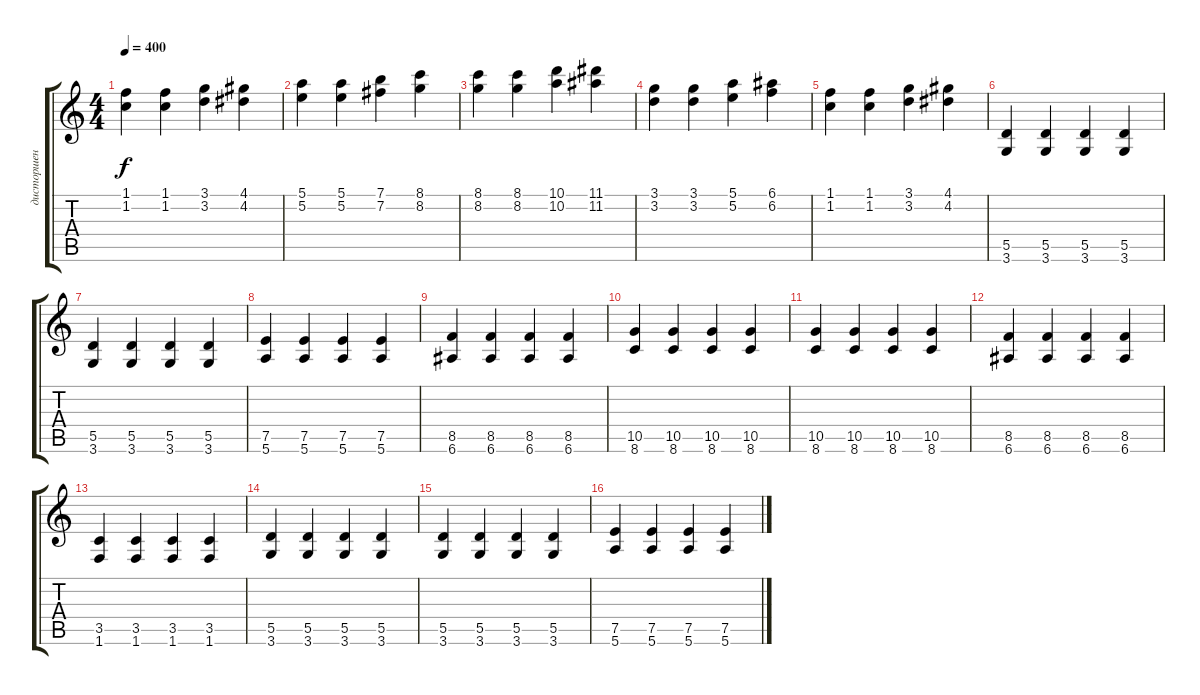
\track ("дисторшен" "дисторшен") {instrument distortionguitar}
\staff {score tabs}
\tuning (E4 B3 G3 D3 A2 E2) {hide}
\ts (4 4)
\tempo 400
\clef g2
\ks c
(1.1 1.2).4{dy f} (1.1 1.2).4 (3.1 3.2).4 (4.1 4.2).4 |
(5.1 5.2).4 (5.1 5.2).4 (7.1 7.2).4 (8.1 8.2).4 |
(8.1 8.2).4 (8.1 8.2).4 (10.1 10.2).4 (11.1 11.2).4 |
(3.1 3.2).4 (3.1 3.2).4 (5.1 5.2).4 (6.1 6.2).4 |
(1.1 1.2).4 (1.1 1.2).4 (3.1 3.2).4 (4.1 4.2).4 |
(5.5 3.6).4 (5.5 3.6).4 (5.5 3.6).4 (5.5 3.6).4 |
(5.5 3.6).4 (5.5 3.6).4 (5.5 3.6).4 (5.5 3.6).4 |
(7.5 5.6).4 (7.5 5.6).4 (7.5 5.6).4 (7.5 5.6).4 |
(8.5 6.6).4 (8.5 6.6).4 (8.5 6.6).4 (8.5 6.6).4 |
(10.5 8.6).4 (10.5 8.6).4 (10.5 8.6).4 (10.5 8.6).4 |
(10.5 8.6).4 (10.5 8.6).4 (10.5 8.6).4 (10.5 8.6).4 |
(8.5 6.6).4 (8.5 6.6).4 (8.5 6.6).4 (8.5 6.6).4 |
(3.5 1.6).4 (3.5 1.6).4 (3.5 1.6).4 (3.5 1.6).4 |
(5.5 3.6).4 (5.5 3.6).4 (5.5 3.6).4 (5.5 3.6).4 |
(5.5 3.6).4 (5.5 3.6).4 (5.5 3.6).4 (5.5 3.6).4 |
(7.5 5.6).4 (7.5 5.6).4 (7.5 5.6).4 (7.5 5.6).4
